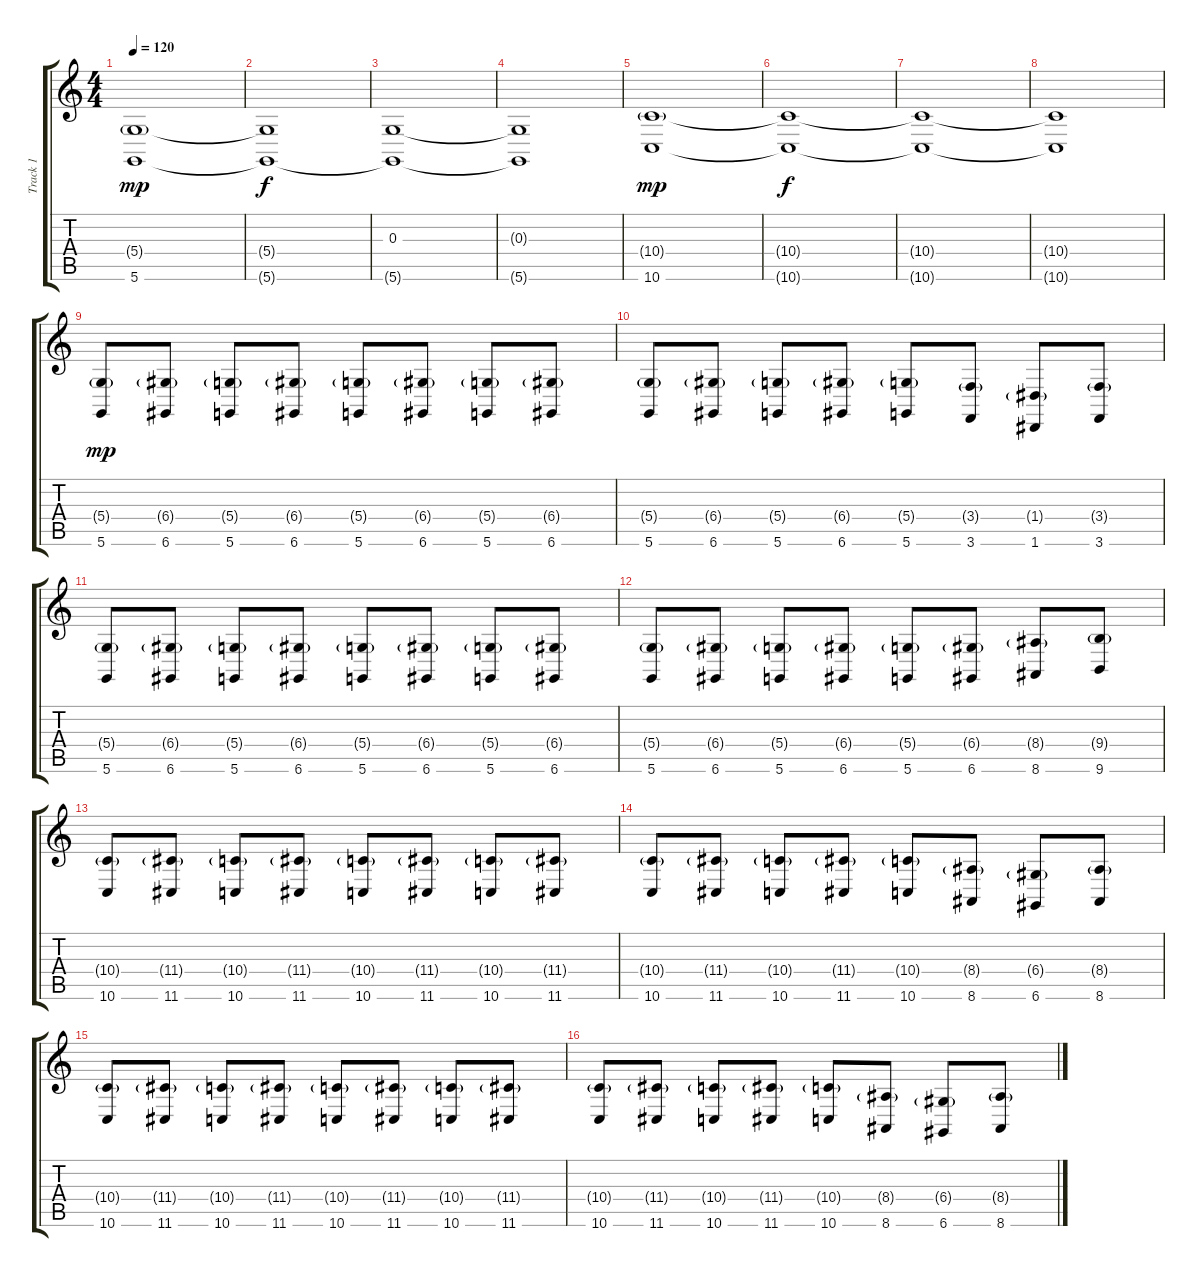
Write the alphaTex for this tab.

\track ("Track 1" "Track 1") {instrument stringensemble1}
\staff {score tabs}
\tuning (E4 B3 G3 D3 A2 D2) {hide}
\ts (4 4)
\tempo 120
\clef g2
\ks c
(5.4{g} 5.6).1{dy mp} |
(5.4{t} 5.6{t}).1{dy f} |
(0.3 5.6{t}).1 |
(0.3{t} 5.6{t}).1 |
(10.4{g} 10.6).1{dy mp} |
(10.4{t} 10.6{t}).1{dy f} |
(10.4{t} 10.6{t}).1 |
(10.4{t} 10.6{t}).1 |
(5.4{g} 5.6).8{dy mp} (6.4{g} 6.6).8 (5.4{g} 5.6).8 (6.4{g} 6.6).8 (5.4{g} 5.6).8 (6.4{g} 6.6).8 (5.4{g} 5.6).8 (6.4{g} 6.6).8 |
(5.4{g} 5.6).8 (6.4{g} 6.6).8 (5.4{g} 5.6).8 (6.4{g} 6.6).8 (5.4{g} 5.6).8 (3.4{g} 3.6).8 (1.4{g} 1.6).8 (3.4{g} 3.6).8 |
(5.4{g} 5.6).8 (6.4{g} 6.6).8 (5.4{g} 5.6).8 (6.4{g} 6.6).8 (5.4{g} 5.6).8 (6.4{g} 6.6).8 (5.4{g} 5.6).8 (6.4{g} 6.6).8 |
(5.4{g} 5.6).8 (6.4{g} 6.6).8 (5.4{g} 5.6).8 (6.4{g} 6.6).8 (5.4{g} 5.6).8 (6.4{g} 6.6).8 (8.4{g} 8.6).8 (9.4{g} 9.6).8 |
(10.4{g} 10.6).8 (11.4{g} 11.6).8 (10.4{g} 10.6).8 (11.4{g} 11.6).8 (10.4{g} 10.6).8 (11.4{g} 11.6).8 (10.4{g} 10.6).8 (11.4{g} 11.6).8 |
(10.4{g} 10.6).8 (11.4{g} 11.6).8 (10.4{g} 10.6).8 (11.4{g} 11.6).8 (10.4{g} 10.6).8 (8.4{g} 8.6).8 (6.4{g} 6.6).8 (8.4{g} 8.6).8 |
(10.4{g} 10.6).8 (11.4{g} 11.6).8 (10.4{g} 10.6).8 (11.4{g} 11.6).8 (10.4{g} 10.6).8 (11.4{g} 11.6).8 (10.4{g} 10.6).8 (11.4{g} 11.6).8 |
(10.4{g} 10.6).8 (11.4{g} 11.6).8 (10.4{g} 10.6).8 (11.4{g} 11.6).8 (10.4{g} 10.6).8 (8.4{g} 8.6).8 (6.4{g} 6.6).8 (8.4{g} 8.6).8
